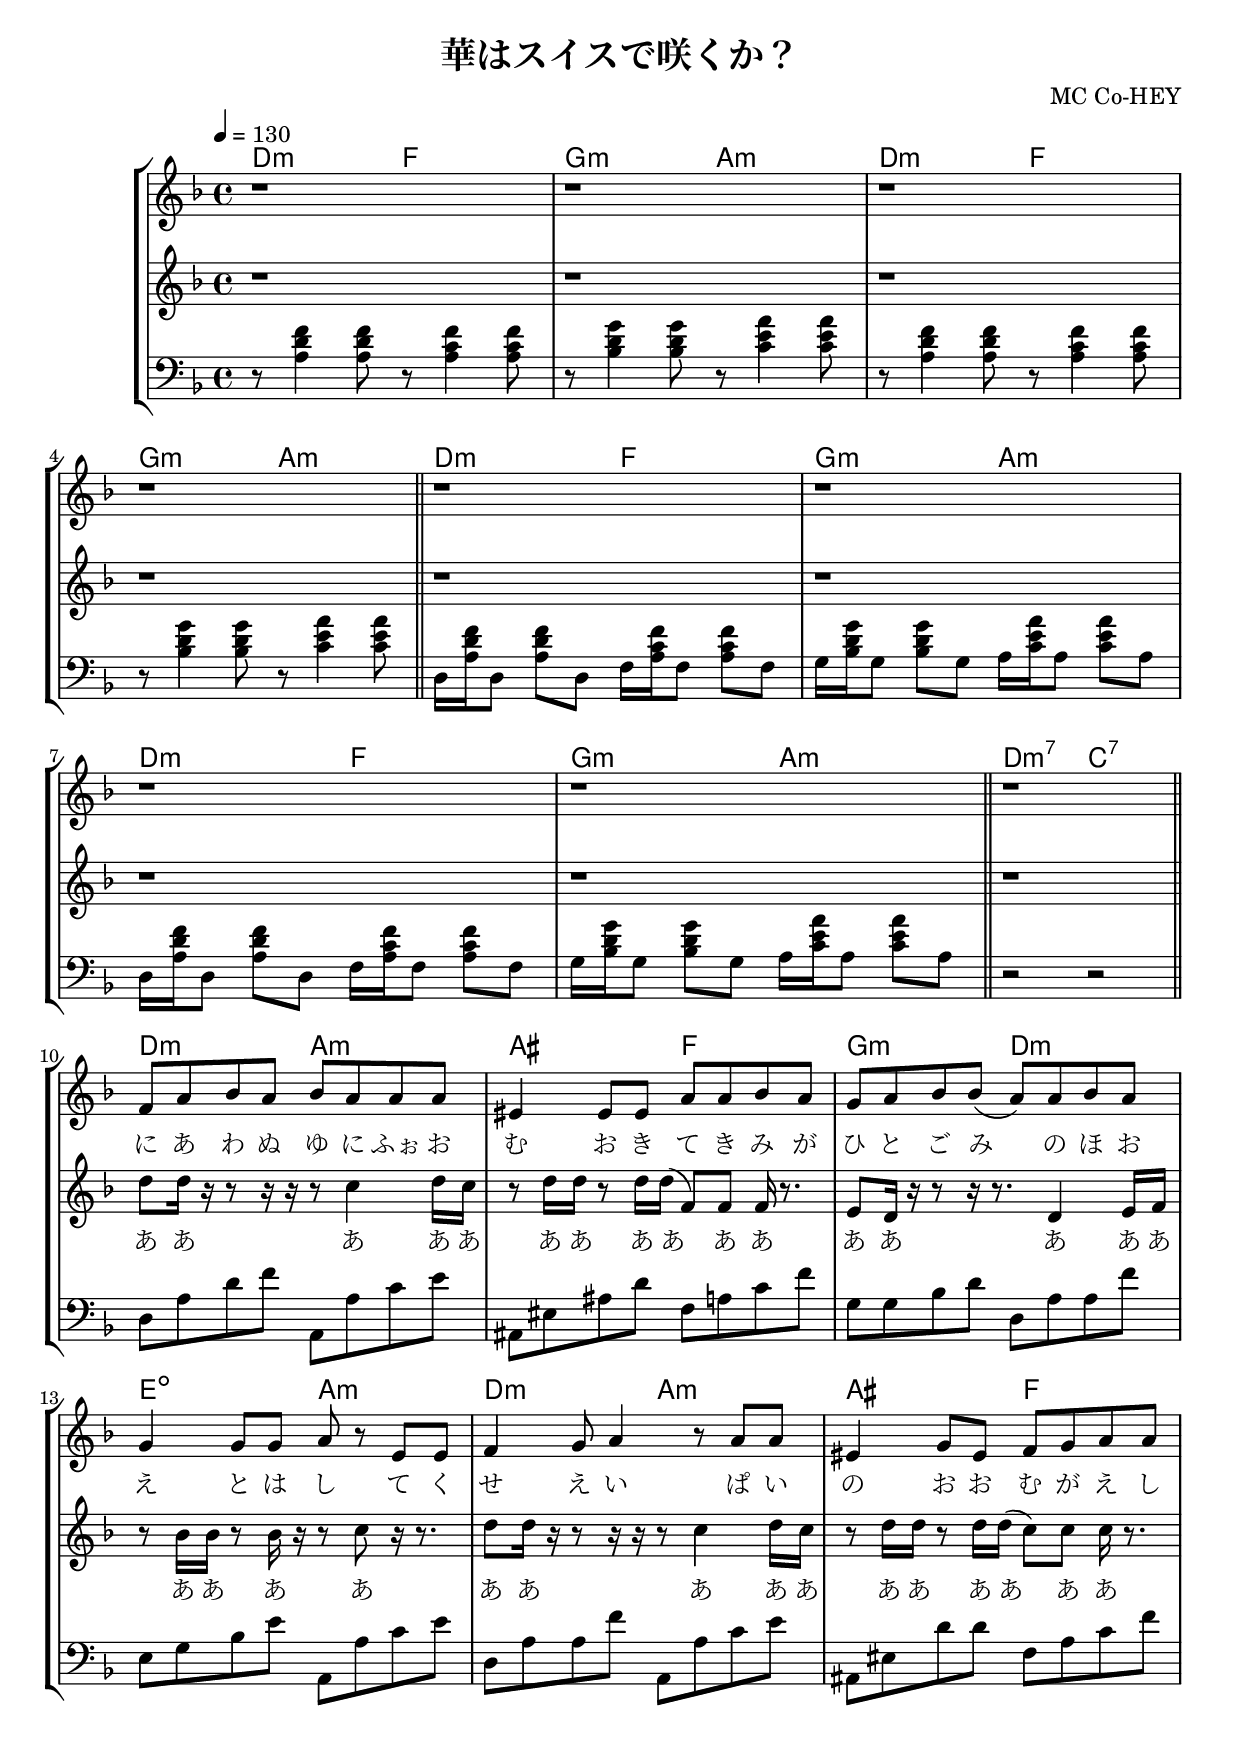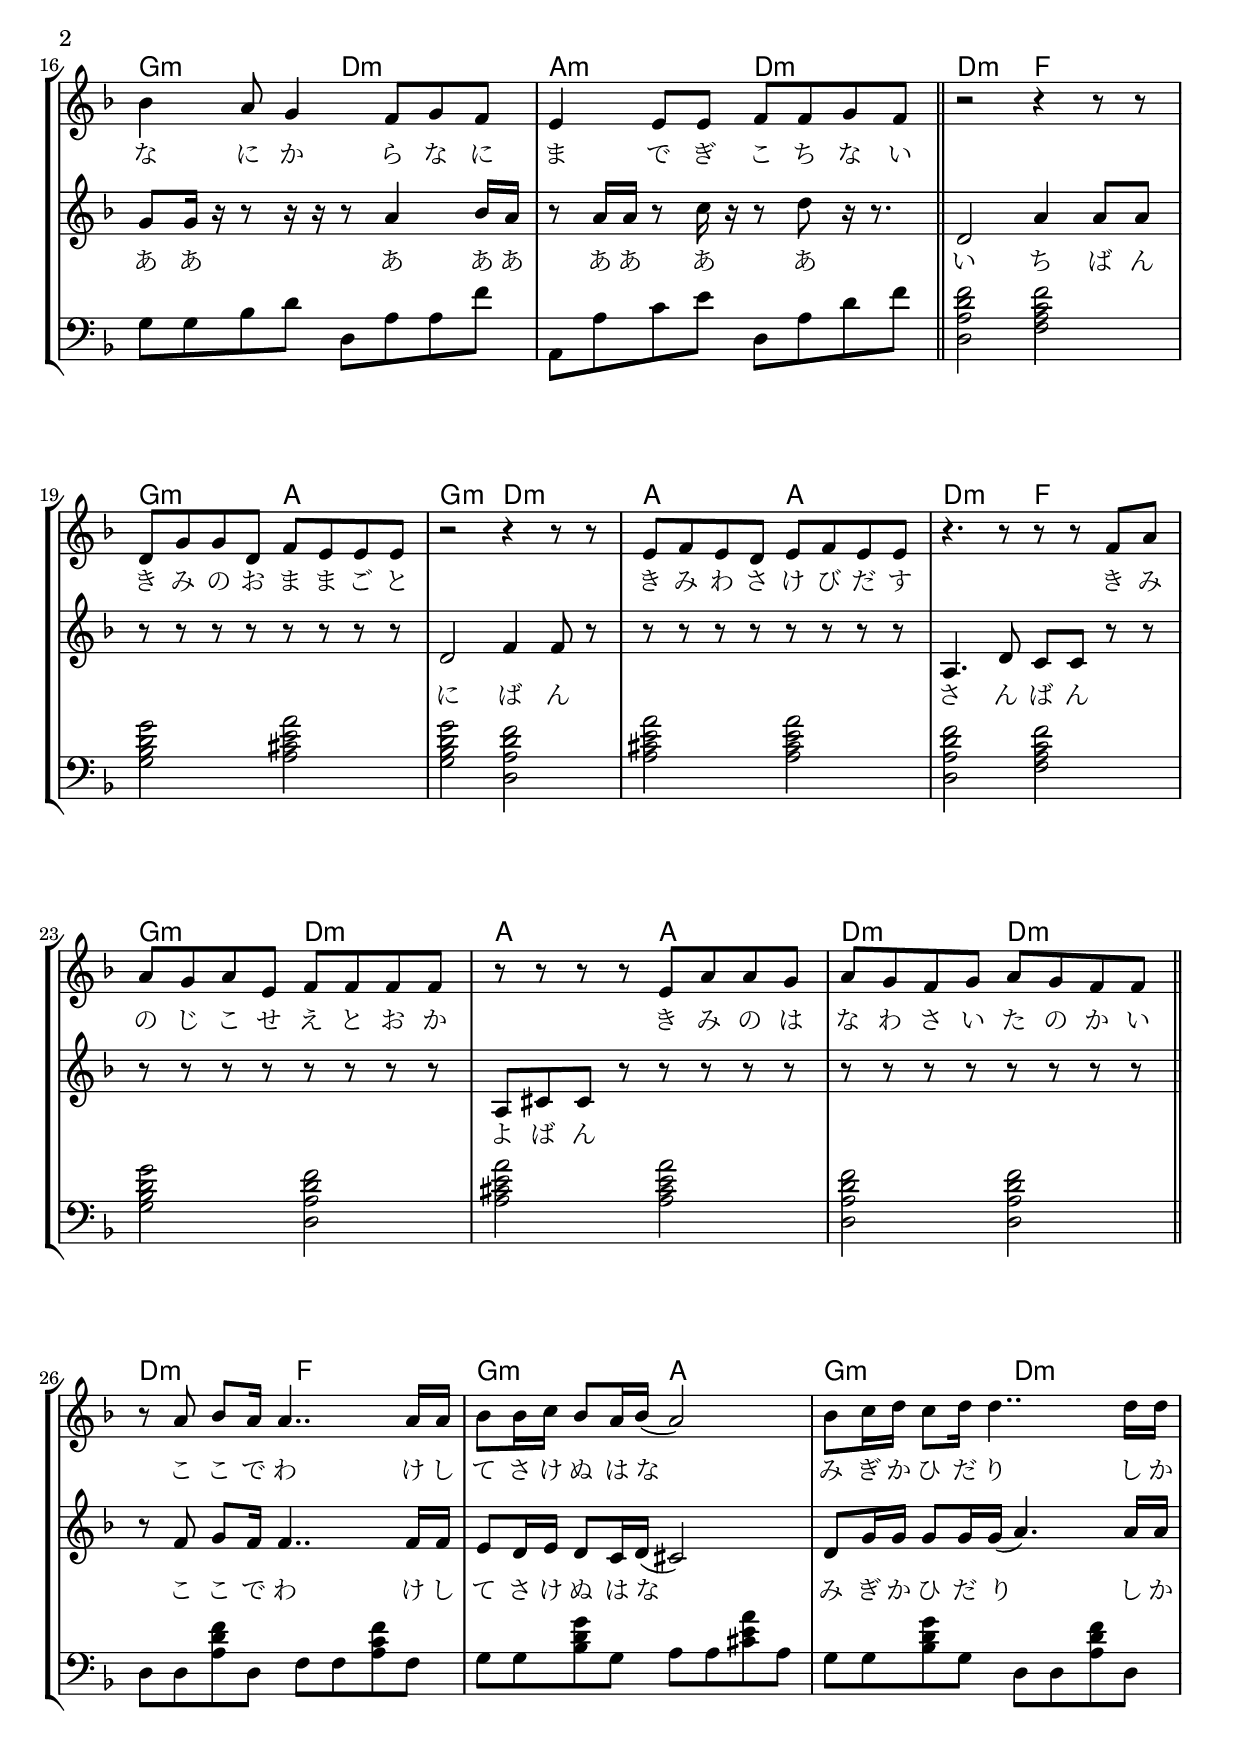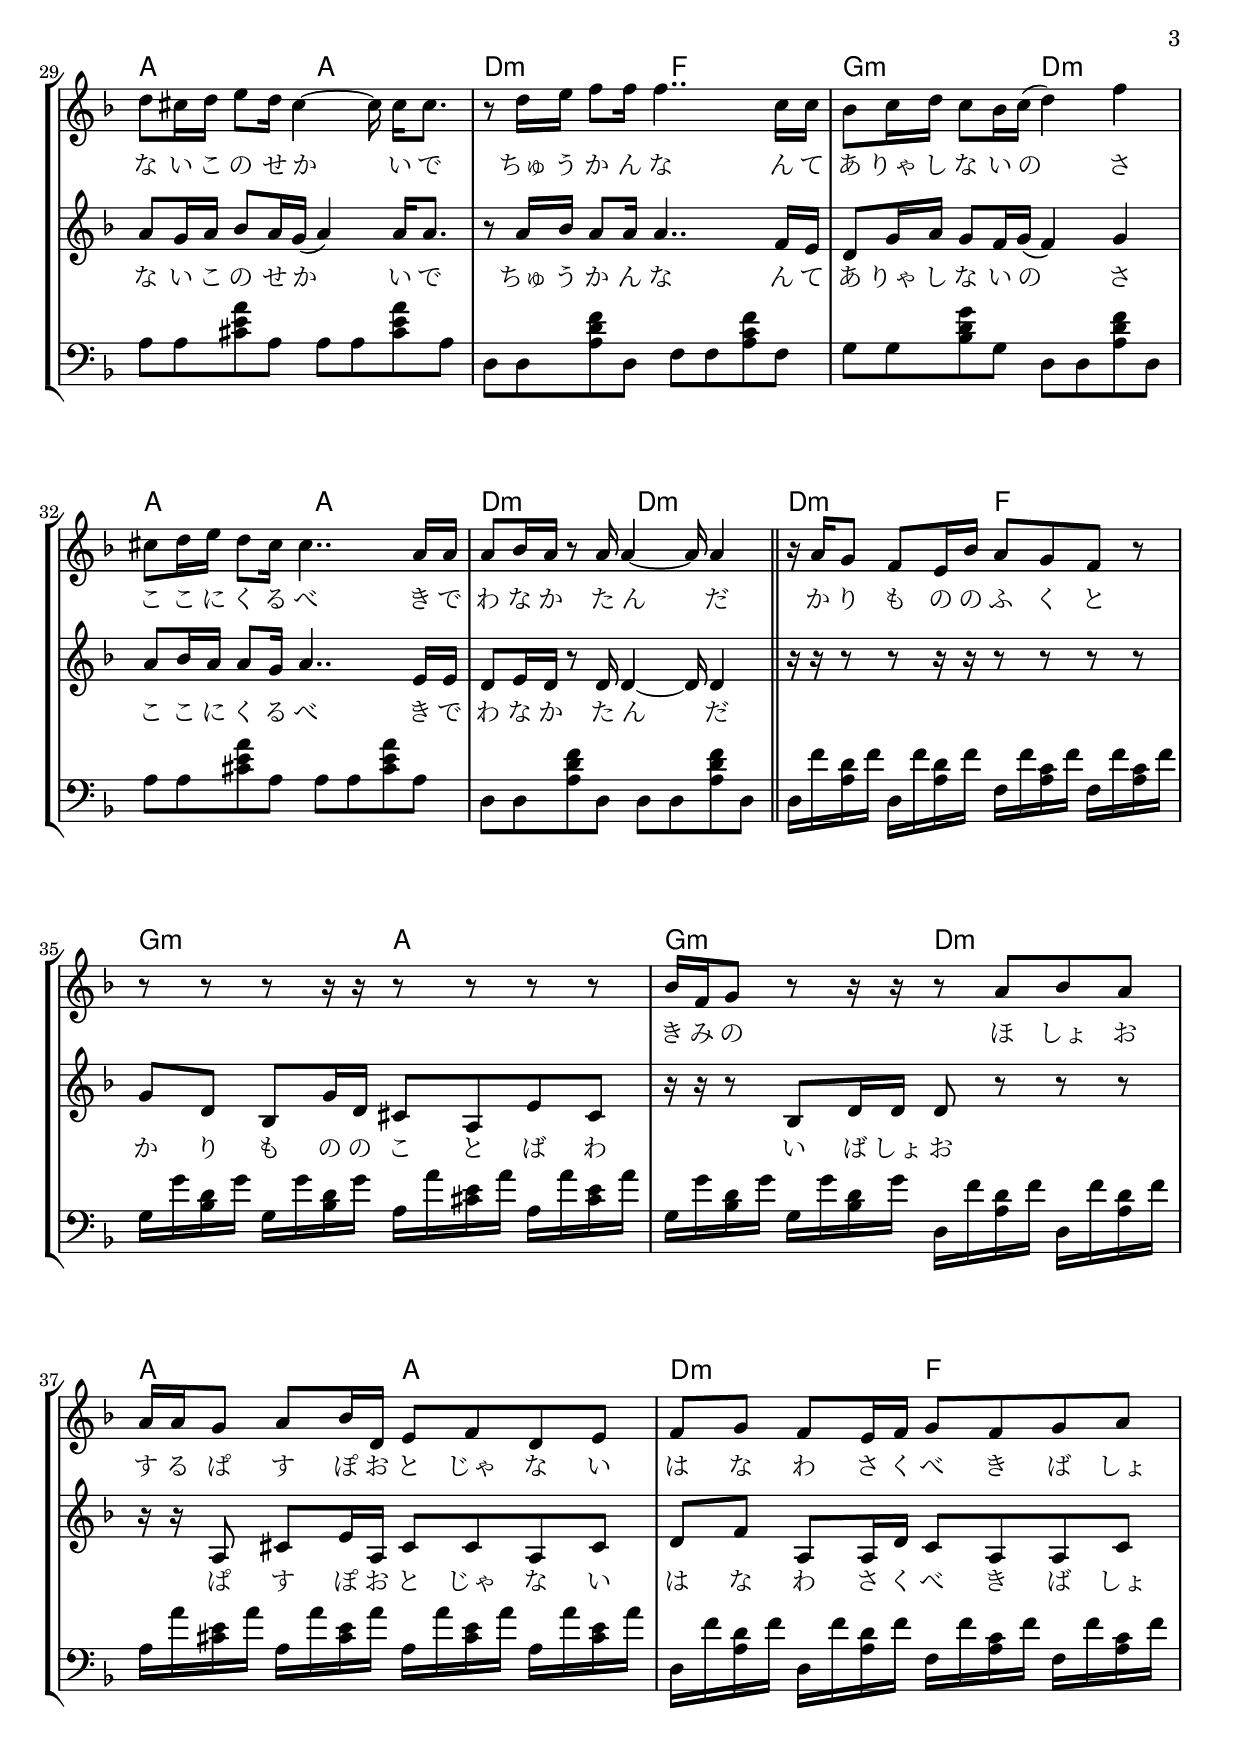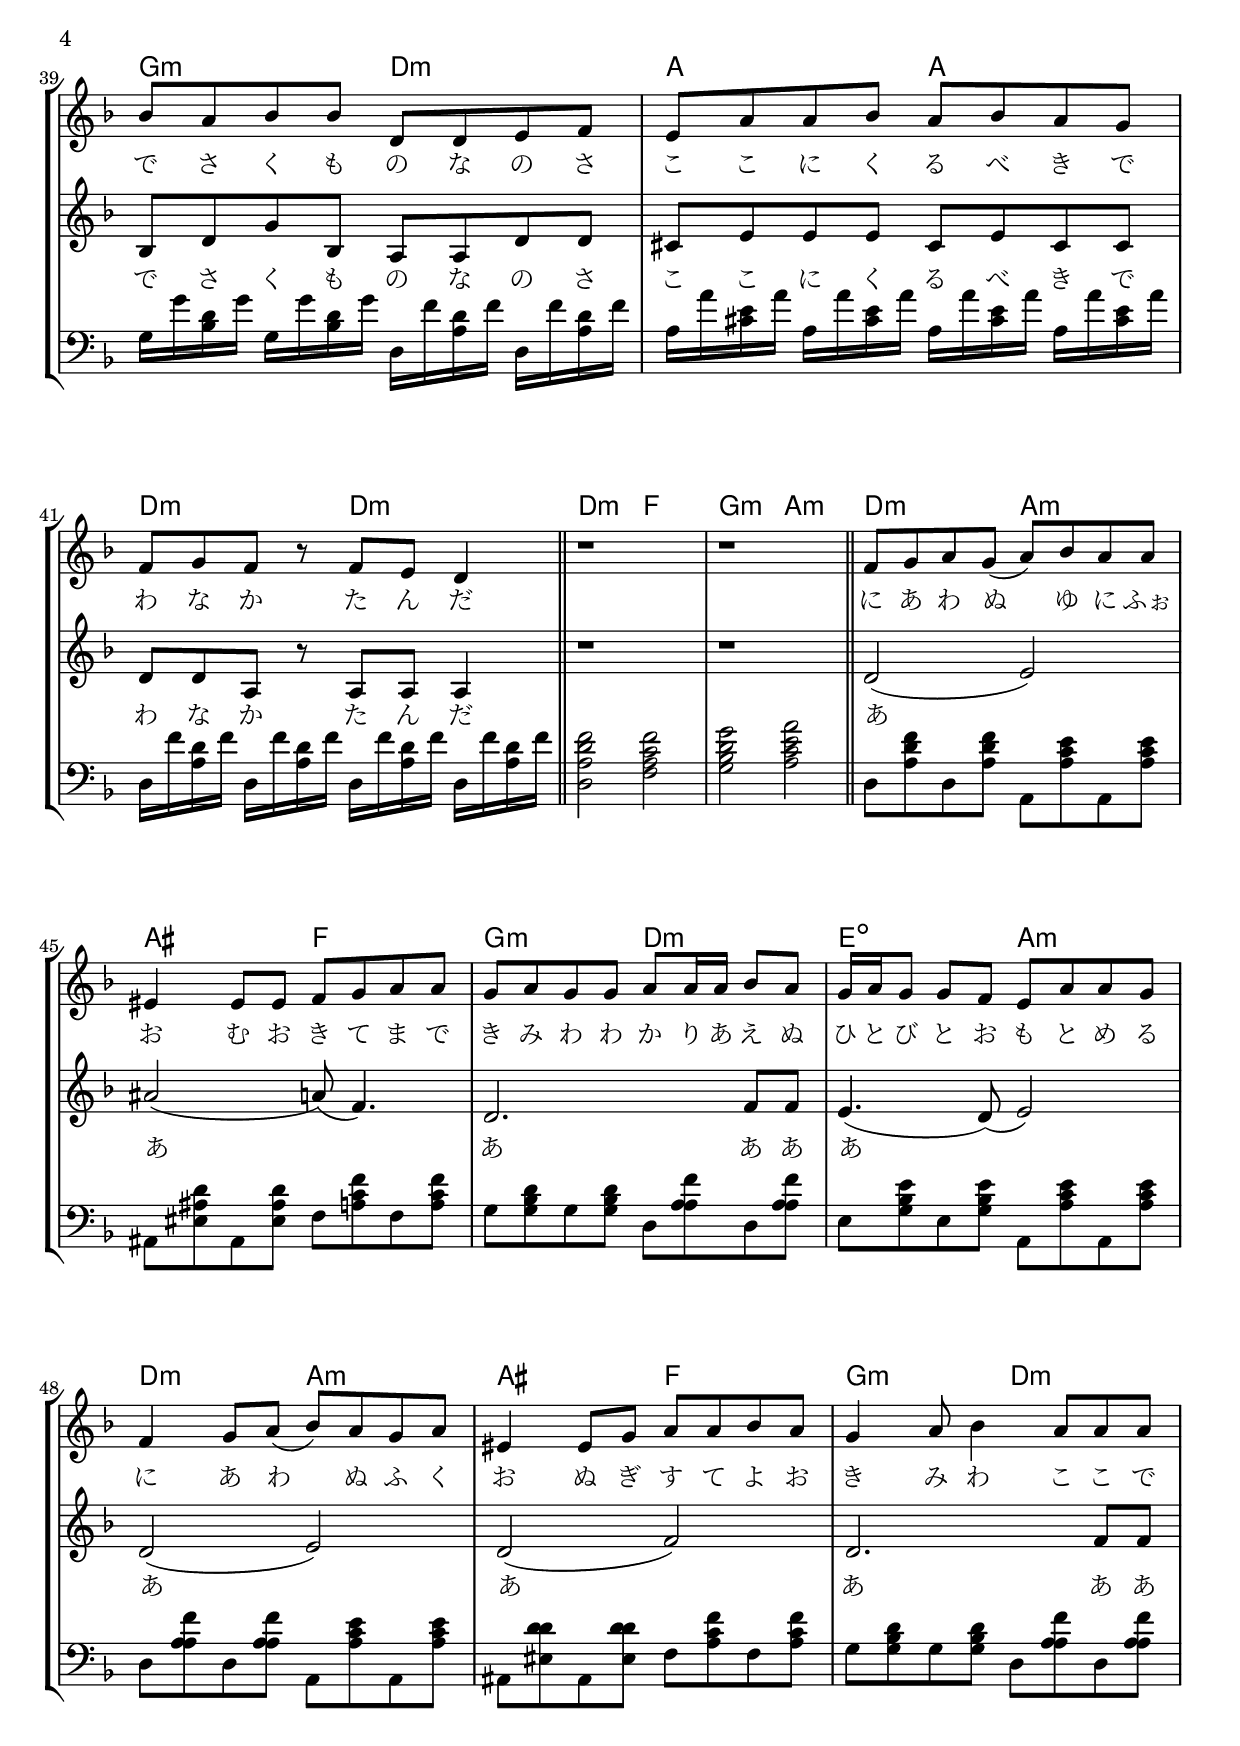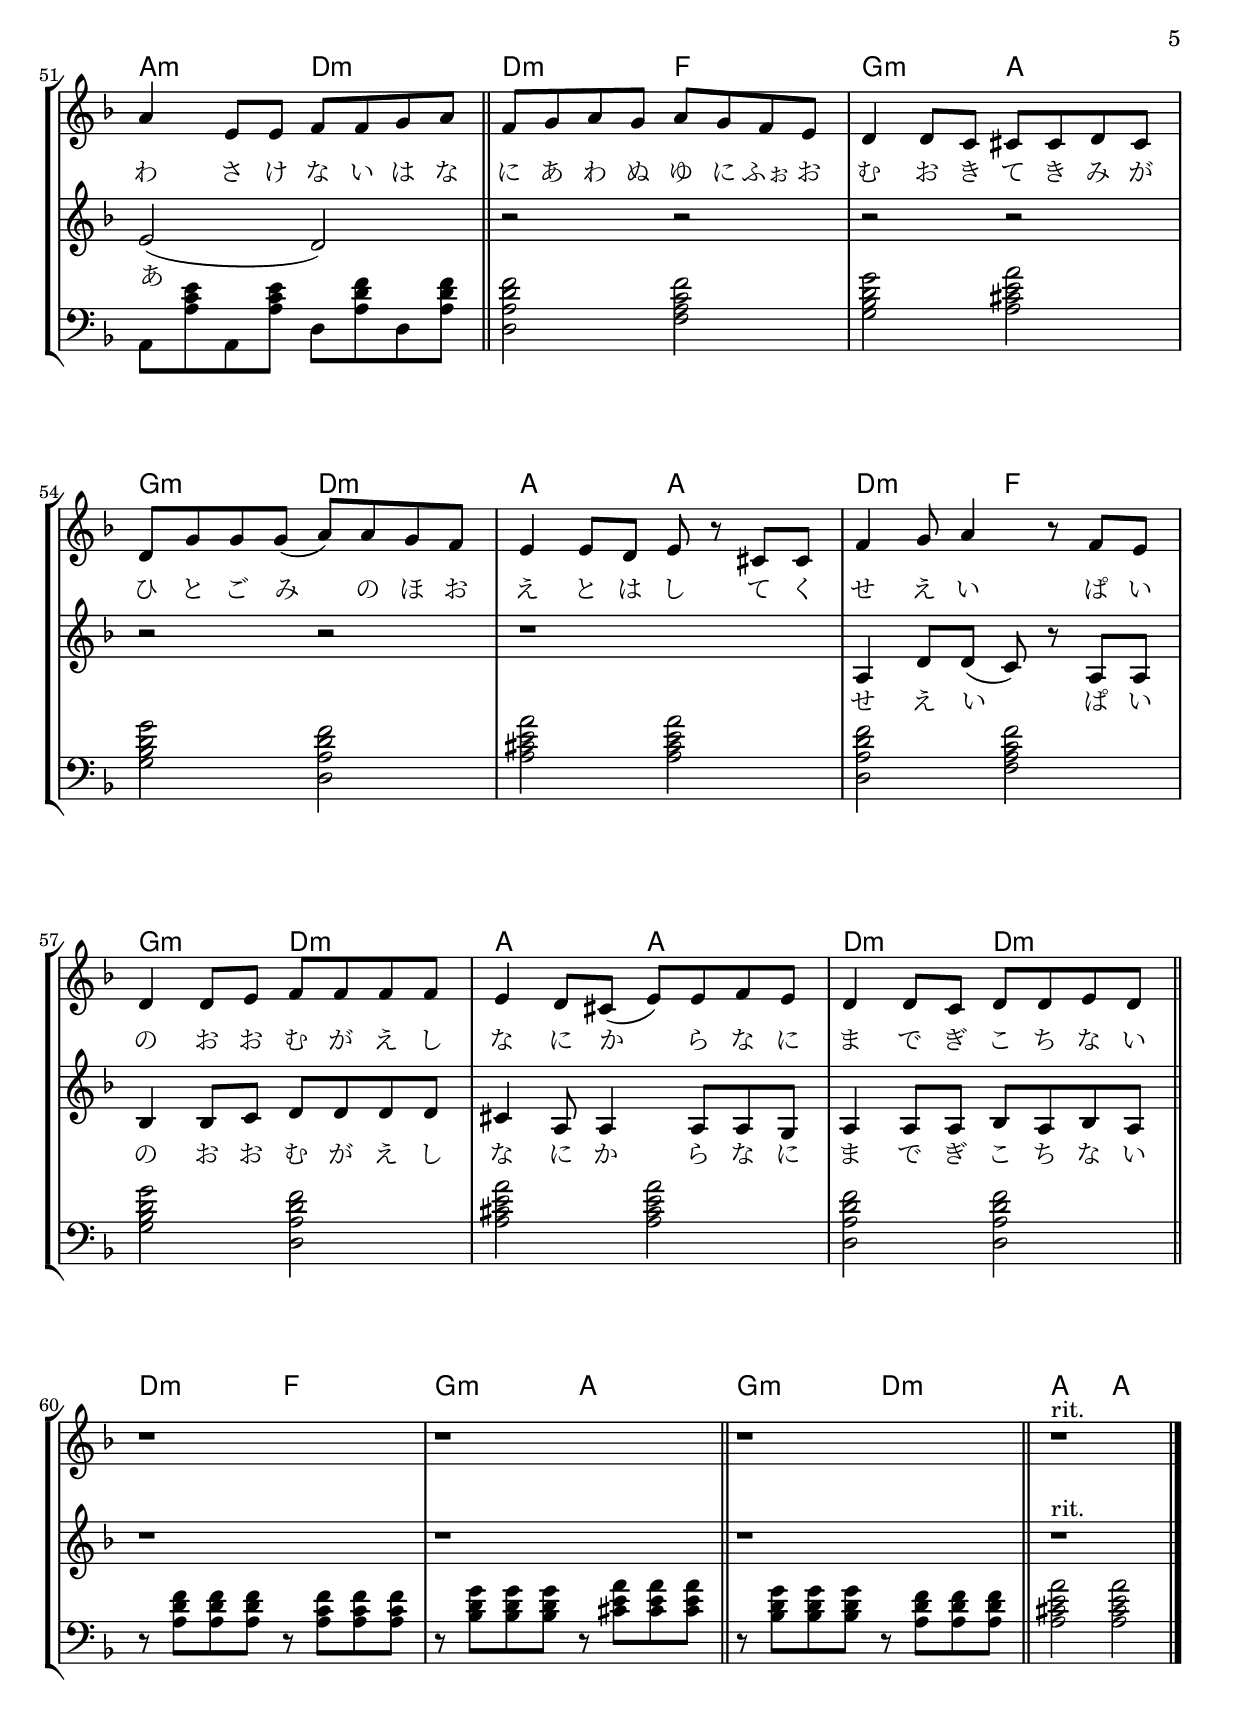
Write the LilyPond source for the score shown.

\version "2.12.1"

\header {
	title = \markup {華はスイスで咲くか？}
	composer = \markup \center-column {"MC Co-HEY"}
}

harmony = \chordmode {
	d2:m f g:m a:m d:m f g:m a:m 

	d:m f g:m a:m d:m f g:m a:m 

	d:min7 c:7 

	d:m a:m ais f g:m d:m e:dim a:m d:m a:m ais f g:m d:m a:m d:m 

	d:m f g:m a g:m d:m a a d:m f g:m d:m a a d:m d:m 

	d:m f g:m a g:m d:m a a d:m f g:m d:m a a d:m d:m 

	d:m f g:m a g:m d:m a a d:m f g:m d:m a a d:m d:m 

	d:m f g:m a:m 

	d:m a:m ais f g:m d:m e:dim a:m d:m a:m ais f g:m d:m a:m d:m 

	d:m f g:m a g:m d:m a a d:m f g:m d:m a a d:m d:m 

	d:m f g:m a 

	g:m d:m 

	a a 
}

melody = {
	\key f \major
	\tempo 4 = 130
	r1 | r1 | r1 | r1   
	r1 | r1 | r1 | r1   
	r1   
	\set Staff.midiInstrument = #"mmi0.42"
	f'8  a'8  bes'8  a'8  bes'8  a'8  a'8  a'8 
	eis'4  eis'8  eis'8  a'8  a'8  bes'8  a'8 
	g'8  a'8  bes'8  bes'8  (a'8)  a'8  bes'8  a'8 
	g'4  g'8  g'8  a'8  r8  e'8  e'8 
	f'4  g'8  a'4  r8  a'8  a'8 
	eis'4  g'8  eis'8  f'8  g'8  a'8  a'8 
	bes'4  a'8  g'4  f'8  g'8  f'8 
	e'4  e'8  e'8  f'8  f'8  g'8  f'8
	\set Staff.midiInstrument = #"mmi0.42"
	r2  r4  r8  r8 
	d'8  g'8  g'8  d'8  f'8  e'8  e'8  e'8 
	r2  r4  r8  r8 
	e'8  f'8  e'8  d'8  e'8  f'8  e'8  e'8 
	r4.  r8  r8  r8  f'8  a'8 
	a'8  g'8  a'8  e'8  f'8  f'8  f'8  f'8 
	r8  r8  r8  r8  e'8  a'8  a'8  g'8 
	a'8  g'8  f'8  g'8  a'8  g'8  f'8  f'8
	\set Staff.midiInstrument = #"mmi0.42"
	r8  a'8  bes'8  a'16  a'4..  a'16  a'16 
	bes'8  bes'16  c''16  bes'8  a'16  bes'16  (a'2) 
	bes'8  c''16  d''16  c''8  d''16  d''4..  d''16  d''16 
	d''8  cis''16  d''16  e''8  d''16  cis''4~cis''16  cis''16  cis''8. 
	r8  d''16  e''16  f''8  f''16  f''4..  c''16  c''16 
	bes'8  c''16  d''16  c''8  bes'16  c''16  (d''4)  f''4 
	cis''8  d''16  e''16  d''8  cis''16  cis''4..  a'16  a'16 
	a'8  bes'16  a'16  r8  a'16  a'4~a'16  a'4
	\set Staff.midiInstrument = #"mmi0.42"
	r16  a'16  g'8  f'8  e'16  bes'16  a'8  g'8  f'8  r8 
	r8  r8  r8  r16  r16  r8  r8  r8  r8 
	bes'16  f'16  g'8  r8  r16  r16  r8  a'8  bes'8  a'8 
	a'16  a'16  g'8  a'8  bes'16  d'16  e'8  f'8  d'8  e'8 
	f'8  g'8  f'8  e'16  f'16  g'8  f'8  g'8  a'8 
	bes'8  a'8  bes'8  bes'8  d'8  d'8  e'8  f'8 
	e'8  a'8  a'8  bes'8  a'8  bes'8  a'8  g'8 
	f'8  g'8  f'8  r8  f'8  e'8  d'4
	r1 | r1   
	\set Staff.midiInstrument = #"mmi0.42"
	f'8  g'8  a'8  g'8  (a'8)  bes'8  a'8  a'8 
	eis'4  eis'8  eis'8  f'8  g'8  a'8  a'8 
	g'8  a'8  g'8  g'8  a'8  a'16  a'16  bes'8  a'8 
	g'16  a'16  g'8  g'8  f'8  e'8  a'8  a'8  g'8 
	f'4  g'8  a'8  (bes'8)  a'8  g'8  a'8 
	eis'4  eis'8  g'8  a'8  a'8  bes'8  a'8 
	g'4  a'8  bes'4  a'8  a'8  a'8 
	a'4  e'8  e'8  f'8  f'8  g'8  a'8
	\set Staff.midiInstrument = #"Trumpet"
	f'8  g'8  a'8  g'8  a'8  g'8  f'8  e'8 
	d'4  d'8  c'8  cis'8  cis'8  d'8  cis'8 
	d'8  g'8  g'8  g'8  (a'8)  a'8  g'8  f'8 
	e'4  e'8  d'8  e'8  r8  cis'8  cis'8 
	f'4  g'8  a'4  r8  f'8  e'8 
	d'4  d'8  e'8  f'8  f'8  f'8  f'8 
	e'4  d'8  cis'8  (e'8)  e'8  f'8  e'8 
	d'4  d'8  c'8  d'8  d'8  e'8  d'8
	r1 | r1   
	r1   
	r1^"rit." \bar "|."
}

words = \lyricmode {
	
	
	
	に  あ  わ  ぬ  ゆ  に  ふぉ  お  む  お  き  て  き  み  が  ひ  と  ご  み  の  ほ  お  え  と  は  し  て  く  せ  え  い  ぱ  い  の  お  お  む  が  え  し  な  に  か  ら  な  に  ま  で  ぎ  こ  ち  な  い  
	き  み  の  お  ま  ま  ご  と  き  み  わ  さ  け  び  だ  す  き  み  の  じ  こ  せ  え  と  お  か  き  み  の  は  な  わ  さ  い  た  の  か  い  
	こ  こ  で  わ  け  し  て  さ  け  ぬ  は  な  み  ぎ  か  ひ  だ  り  し  か  な  い  こ  の  せ  か  い  で  ちゅ  う  か  ん  な  ん  て  あ  りゃ  し  な  い  の  さ  こ  こ  に  く  る  べ  き  で  わ  な  か  た  ん  だ  
	か  り  も  の  の  ふ  く  と  き  み  の  ほ  しょ  お  す  る  ぱ  す  ぽ  お  と  じゃ  な  い  は  な  わ  さ  く  べ  き  ば  しょ  で  さ  く  も  の  な  の  さ  こ  こ  に  く  る  べ  き  で  わ  な  か  た  ん  だ  
	
	に  あ  わ  ぬ  ゆ  に  ふぉ  お  む  お  き  て  ま  で  き  み  わ  わ  か  り  あ  え  ぬ  ひ  と  び  と  お  も  と  め  る  に  あ  わ  ぬ  ふ  く  お  ぬ  ぎ  す  て  よ  お  き  み  わ  こ  こ  で  わ  さ  け  な  い  は  な  
	に  あ  わ  ぬ  ゆ  に  ふぉ  お  む  お  き  て  き  み  が  ひ  と  ご  み  の  ほ  お  え  と  は  し  て  く  せ  え  い  ぱ  い  の  お  お  む  が  え  し  な  に  か  ら  な  に  ま  で  ぎ  こ  ち  な  い  
	
	
	
}

secondmelody = {
	\key f \major
	\tempo 4 = 130
	r1 | r1 | r1 | r1   
	r1 | r1 | r1 | r1   
	r1   
	\set Staff.midiInstrument = #"Trumpet"
	d''8  d''16  r16  r8  r16  r16  r8  c''4  d''16  c''16 
	r8  d''16  d''16  r8  d''16  d''16  (f'8)  f'8  f'16  r8. 
	e'8  d'16  r16  r8  r16  r8.  d'4  e'16  f'16 
	r8  bes'16  bes'16  r8  bes'16  r16  r8  c''8  r16  r8. 
	d''8  d''16  r16  r8  r16  r16  r8  c''4  d''16  c''16 
	r8  d''16  d''16  r8  d''16  d''16  (c''8)  c''8  c''16  r8. 
	g'8  g'16  r16  r8  r16  r16  r8  a'4  bes'16  a'16 
	r8  a'16  a'16  r8  c''16  r16  r8  d''8  r16  r8.
	\set Staff.midiInstrument = #"fss0.32"
	d'2  a'4  a'8  a'8 
	r8  r8  r8  r8  r8  r8  r8  r8 
	d'2  f'4  f'8  r8 
	r8  r8  r8  r8  r8  r8  r8  r8 
	a4.  d'8  c'8  c'8  r8  r8 
	r8  r8  r8  r8  r8  r8  r8  r8 
	a8  cis'8  cis'8  r8  r8  r8  r8  r8 
	r8  r8  r8  r8  r8  r8  r8  r8
	\set Staff.midiInstrument = #"mmi0.38"
	r8  f'8  g'8  f'16  f'4..  f'16  f'16 
	e'8  d'16  e'16  d'8  c'16  d'16  (cis'2) 
	d'8  g'16  g'16  g'8  g'16  g'16  (a'4.)  a'16  a'16 
	a'8  g'16  a'16  bes'8  a'16  g'16  (a'4)  a'16  a'8. 
	r8  a'16  bes'16  a'8  a'16  a'4..  f'16  e'16 
	d'8  g'16  a'16  g'8  f'16  g'16  (f'4)  g'4 
	a'8  bes'16  a'16  a'8  g'16  a'4..  e'16  e'16 
	d'8  e'16  d'16  r8  d'16  d'4~d'16  d'4
	\set Staff.midiInstrument = #"mmi0.38"
	r16  r16  r8  r8  r16  r16  r8  r8  r8  r8 
	g'8  d'8  bes8  g'16  d'16  cis'8  a8  e'8  cis'8 
	r16  r16  r8  bes8  d'16  d'16  d'8  r8  r8  r8 
	r16  r16  a8  cis'8  e'16  a16  cis'8  cis'8  a8  cis'8 
	d'8  f'8  a8  a16  d'16  c'8  a8  a8  c'8 
	bes8  d'8  g'8  bes8  a8  a8  d'8  d'8 
	cis'8  e'8  e'8  e'8  cis'8  e'8  cis'8  cis'8 
	d'8  d'8  a8  r8  a8  a8  a4
	r1 | r1   
	\set Staff.midiInstrument = #"String Ensemble 1"
	d'2  (e'2) 
	ais'2  (a'8)  (f'4.) 
	d'2.  f'8  f'8 
	e'4.  (d'8)  (e'2) 
	d'2  (e'2) 
	d'2  (f'2) 
	d'2.  f'8  f'8 
	e'2  (d'2)
	\set Staff.midiInstrument = #"Trumpet"
	r2  r2 
	r2  r2 
	r2  r2 
	r1 
	a4  d'8  d'8  (c'8)  r8  a8  a8 
	bes4  bes8  c'8  d'8  d'8  d'8  d'8 
	cis'4  a8  a4  a8  a8  g8 
	a4  a8  a8  bes8  a8  bes8  a8
	r1 | r1   
	r1   
	r1^"rit." \bar "|."
}

secondwords = \lyricmode {
	
	
	
	あ  あ  あ  あ  あ  あ  あ  あ  あ  あ  あ  あ  あ  あ  あ  あ  あ  あ  あ  あ  あ  あ  あ  あ  あ  あ  あ  あ  あ  あ  あ  あ  あ  あ  あ  あ  あ  あ  あ  あ  
	い  ち  ば  ん  に  ば  ん  さ  ん  ば  ん  よ  ば  ん  
	こ  こ  で  わ  け  し  て  さ  け  ぬ  は  な  み  ぎ  か  ひ  だ  り  し  か  な  い  こ  の  せ  か  い  で  ちゅ  う  か  ん  な  ん  て  あ  りゃ  し  な  い  の  さ  こ  こ  に  く  る  べ  き  で  わ  な  か  た  ん  だ  
	か  り  も  の  の  こ  と  ば  わ  い  ば  しょ  お  ぱ  す  ぽ  お  と  じゃ  な  い  は  な  わ  さ  く  べ  き  ば  しょ  で  さ  く  も  の  な  の  さ  こ  こ  に  く  る  べ  き  で  わ  な  か  た  ん  だ  
	
	あ  あ  あ  あ  あ  あ  あ  あ  あ  あ  あ  あ  
	せ  え  い  ぱ  い  の  お  お  む  が  え  し  な  に  か  ら  な  に  ま  で  ぎ  こ  ち  な  い  
	
	
	
}

tempochange = {
	\tempo 4 = 130
	r1 | r1 | r1 | r1 \bar "||"
	\tempo 4 = 130
	r1 | r1 | r1 | r1 \bar "||"
	\tempo 4 = 130
	r1 \bar "||"
	\tempo 4 = 130
	r1 | r1 | r1 | r1 | r1 | r1 | r1 | r1 \bar "||"
	\tempo 4 = 130
	r1 | r1 | r1 | r1 | r1 | r1 | r1 | r1 \bar "||"
	\tempo 4 = 130
	r1 | r1 | r1 | r1 | r1 | r1 | r1 | r1 \bar "||"
	\tempo 4 = 130
	r1 | r1 | r1 | r1 | r1 | r1 | r1 | r1 \bar "||"
	\tempo 4 = 130
	r1 | r1 \bar "||"
	\tempo 4 = 130
	r1 | r1 | r1 | r1 | r1 | r1 | r1 | r1 \bar "||"
	\tempo 4 = 130
	r1 | r1 | r1 | r1 | r1 | r1 | r1 | r1 \bar "||"
	\tempo 4 = 130
	r1 | r1 \bar "||"
	\tempo 4 = 130
	r1 \bar "||"
	\tempo 4 = 130
	\tempo 4 = 97 r2 \tempo 4 = 86 r2 \bar "|."
}

mainacc = {
	\clef bass
	\set Staff.midiInstrument = #"Vibraphone"
	\key f \major
	\tempo 4 = 130
	r8 <a d' f'>4 <a d' f'>8
	r8 <a c' f'>4 <a c' f'>8
	r8 <bes d' g'>4 <bes d' g'>8
	r8 <c' e' a'>4 <c' e' a'>8
	r8 <a d' f'>4 <a d' f'>8
	r8 <a c' f'>4 <a c' f'>8
	r8 <bes d' g'>4 <bes d' g'>8
	r8 <c' e' a'>4 <c' e' a'>8
	\bar "||"

	\set Staff.midiInstrument = #"Vibraphone"
	d16 <a d' f'>16 d8 <a d' f'>8 d8
	f16 <a c' f'>16 f8 <a c' f'>8 f8
	g16 <bes d' g'>16 g8 <bes d' g'>8 g8
	a16 <c' e' a'>16 a8 <c' e' a'>8 a8
	d16 <a d' f'>16 d8 <a d' f'>8 d8
	f16 <a c' f'>16 f8 <a c' f'>8 f8
	g16 <bes d' g'>16 g8 <bes d' g'>8 g8
	a16 <c' e' a'>16 a8 <c' e' a'>8 a8
	\bar "||"

	\set Staff.midiInstrument = #"Acoustic grand"
	r2
	r2
	\bar "||"

	\set Staff.midiInstrument = #"Woodblock"
	d8 a8 d'8 f'8
	a,8 a8 c'8 e'8
	ais,8 eis8 ais8 d'8
	f8 a8 c'8 f'8
	g8 g8 bes8 d'8
	d8 a8 a8 f'8
	e8 g8 bes8 e'8
	a,8 a8 c'8 e'8
	d8 a8 a8 f'8
	a,8 a8 c'8 e'8
	ais,8 eis8 d'8 d'8
	f8 a8 c'8 f'8
	g8 g8 bes8 d'8
	d8 a8 a8 f'8
	a,8 a8 c'8 e'8
	d8 a8 d'8 f'8
	\bar "||"

	\set Staff.midiInstrument = #"Blown Bottle"
	<d a d' f'>2
	<f a c' f'>2
	<g bes d' g'>2
	<a cis' e' a'>2
	<g bes d' g'>2
	<d a d' f'>2
	<a cis' e' a'>2
	<a cis' e' a'>2
	<d a d' f'>2
	<f a c' f'>2
	<g bes d' g'>2
	<d a d' f'>2
	<a cis' e' a'>2
	<a cis' e' a'>2
	<d a d' f'>2
	<d a d' f'>2
	\bar "||"

	\set Staff.midiInstrument = #"Harpsichord"
	d8 d8 <a d' f'>8 d8
	f8 f8 <a c' f'>8 f8
	g8 g8 <bes d' g'>8 g8
	a8 a8 <cis' e' a'>8 a8
	g8 g8 <bes d' g'>8 g8
	d8 d8 <a d' f'>8 d8
	a8 a8 <cis' e' a'>8 a8
	a8 a8 <cis' e' a'>8 a8
	d8 d8 <a d' f'>8 d8
	f8 f8 <a c' f'>8 f8
	g8 g8 <bes d' g'>8 g8
	d8 d8 <a d' f'>8 d8
	a8 a8 <cis' e' a'>8 a8
	a8 a8 <cis' e' a'>8 a8
	d8 d8 <a d' f'>8 d8
	d8 d8 <a d' f'>8 d8
	\bar "||"

	\set Staff.midiInstrument = #"Celesta"
	d16 f' <a d'> f' d f' <a d'> f'
	f16 f' <a c'> f' f f' <a c'> f'
	g16 g' <bes d'> g' g g' <bes d'> g'
	a16 a' <cis' e'> a' a a' <cis' e'> a'
	g16 g' <bes d'> g' g g' <bes d'> g'
	d16 f' <a d'> f' d f' <a d'> f'
	a16 a' <cis' e'> a' a a' <cis' e'> a'
	a16 a' <cis' e'> a' a a' <cis' e'> a'
	d16 f' <a d'> f' d f' <a d'> f'
	f16 f' <a c'> f' f f' <a c'> f'
	g16 g' <bes d'> g' g g' <bes d'> g'
	d16 f' <a d'> f' d f' <a d'> f'
	a16 a' <cis' e'> a' a a' <cis' e'> a'
	a16 a' <cis' e'> a' a a' <cis' e'> a'
	d16 f' <a d'> f' d f' <a d'> f'
	d16 f' <a d'> f' d f' <a d'> f'
	\bar "||"

	\set Staff.midiInstrument = #"Pad 4 (choir)"
	<d a d' f'>2
	<f a c' f'>2
	<g bes d' g'>2
	<a c' e' a'>2
	\bar "||"

	\set Staff.midiInstrument = #"Bright Acoustic"
	d8 <a d' f'> d <a d' f'>
	a,8 <a c' e'> a, <a c' e'>
	ais,8 <eis ais d'> ais, <eis ais d'>
	f8 <a c' f'> f <a c' f'>
	g8 <g bes d'> g <g bes d'>
	d8 <a a f'> d <a a f'>
	e8 <g bes e'> e <g bes e'>
	a,8 <a c' e'> a, <a c' e'>
	d8 <a a f'> d <a a f'>
	a,8 <a c' e'> a, <a c' e'>
	ais,8 <eis d' d'> ais, <eis d' d'>
	f8 <a c' f'> f <a c' f'>
	g8 <g bes d'> g <g bes d'>
	d8 <a a f'> d <a a f'>
	a,8 <a c' e'> a, <a c' e'>
	d8 <a d' f'> d <a d' f'>
	\bar "||"

	\set Staff.midiInstrument = #"Bright Acoustic"
	<d a d' f'>2
	<f a c' f'>2
	<g bes d' g'>2
	<a cis' e' a'>2
	<g bes d' g'>2
	<d a d' f'>2
	<a cis' e' a'>2
	<a cis' e' a'>2
	<d a d' f'>2
	<f a c' f'>2
	<g bes d' g'>2
	<d a d' f'>2
	<a cis' e' a'>2
	<a cis' e' a'>2
	<d a d' f'>2
	<d a d' f'>2
	\bar "||"

	\set Staff.midiInstrument = #"Acoustic grand"
	r8 <a d' f'>8 <a d' f'>8 <a d' f'>8
	r8 <a c' f'>8 <a c' f'>8 <a c' f'>8
	r8 <bes d' g'>8 <bes d' g'>8 <bes d' g'>8
	r8 <cis' e' a'>8 <cis' e' a'>8 <cis' e' a'>8
	\bar "||"

	\set Staff.midiInstrument = #"Acoustic grand"
	r8 <bes d' g'>8 <bes d' g'>8 <bes d' g'>8
	r8 <a d' f'>8 <a d' f'>8 <a d' f'>8
	\bar "||"

	\set Staff.midiInstrument = #"Acoustic grand"
	<a cis' e' a'>2
	<a cis' e' a'>2
	\bar "|."
}

subacc = {
	\clef bass
	\set Staff.midiInstrument = #"Pad 4 (choir)"
	\key f \major
	\tempo 4 = 130
	<d a d' f'>2
	<f a c' f'>2
	<g bes d' g'>2
	<a c' e' a'>2
	<d a d' f'>2
	<f a c' f'>2
	<g bes d' g'>2
	<a c' e' a'>2
	\bar "||"

	\set Staff.midiInstrument = #"Pad 4 (choir)"
	<d a d' f'>2
	<f a c' f'>2
	<g bes d' g'>2
	<a c' e' a'>2
	<d a d' f'>2
	<f a c' f'>2
	<g bes d' g'>2
	<a c' e' a'>2
	\bar "||"

	\set Staff.midiInstrument = #"Acoustic grand"
	r2
	r2
	\bar "||"

	\set Staff.midiInstrument = #"Pad 4 (choir)"
	<d a d' f'>2
	<a, a c' e'>2
	<ais, eis ais d'>2
	<f a c' f'>2
	<g g bes d'>2
	<d a a f'>2
	<e g bes e'>2
	<a, a c' e'>2
	<d a a f'>2
	<a, a c' e'>2
	<ais, eis d' d'>2
	<f a c' f'>2
	<g g bes d'>2
	<d a a f'>2
	<a, a c' e'>2
	<d a d' f'>2
	\bar "||"

	\set Staff.midiInstrument = #"Bright Acoustic"
	d8 <a d' f'> d <a d' f'>16 <a d' f'>
	f8 <a c' f'> f <a c' f'>16 <a c' f'>
	g8 <bes d' g'> g <bes d' g'>16 <bes d' g'>
	a8 <cis' e' a'> a <cis' e' a'>16 <cis' e' a'>
	g8 <bes d' g'> g <bes d' g'>16 <bes d' g'>
	d8 <a d' f'> d <a d' f'>16 <a d' f'>
	a8 <cis' e' a'> a <cis' e' a'>16 <cis' e' a'>
	a8 <cis' e' a'> a <cis' e' a'>16 <cis' e' a'>
	d8 <a d' f'> d <a d' f'>16 <a d' f'>
	f8 <a c' f'> f <a c' f'>16 <a c' f'>
	g8 <bes d' g'> g <bes d' g'>16 <bes d' g'>
	d8 <a d' f'> d <a d' f'>16 <a d' f'>
	a8 <cis' e' a'> a <cis' e' a'>16 <cis' e' a'>
	a8 <cis' e' a'> a <cis' e' a'>16 <cis' e' a'>
	d8 <a d' f'> d <a d' f'>16 <a d' f'>
	d8 <a d' f'> d <a d' f'>16 <a d' f'>
	\bar "||"

	\set Staff.midiInstrument = #"Rock Organ"
	<d a d' f'>4 <d a d' f'>4
	<f a c' f'>4 <f a c' f'>4
	<g bes d' g'>4 <g bes d' g'>4
	<a cis' e' a'>4 <a cis' e' a'>4
	<g bes d' g'>4 <g bes d' g'>4
	<d a d' f'>4 <d a d' f'>4
	<a cis' e' a'>4 <a cis' e' a'>4
	<a cis' e' a'>4 <a cis' e' a'>4
	<d a d' f'>4 <d a d' f'>4
	<f a c' f'>4 <f a c' f'>4
	<g bes d' g'>4 <g bes d' g'>4
	<d a d' f'>4 <d a d' f'>4
	<a cis' e' a'>4 <a cis' e' a'>4
	<a cis' e' a'>4 <a cis' e' a'>4
	<d a d' f'>4 <d a d' f'>4
	<d a d' f'>4 <d a d' f'>4
	\bar "||"

	\set Staff.midiInstrument = #"Percussive Organ"
	d8 a16 f' d' f' a8
	<f a c' f'>2
	g8 bes16 g' d' g' bes8
	<a cis' e' a'>2
	g8 bes16 g' d' g' bes8
	<d a d' f'>2
	a8 cis'16 a' e' a' cis'8
	<a cis' e' a'>2
	d8 a16 f' d' f' a8
	<f a c' f'>2
	g8 bes16 g' d' g' bes8
	<d a d' f'>2
	a8 cis'16 a' e' a' cis'8
	<a cis' e' a'>2
	d8 a16 f' d' f' a8
	<d a d' f'>2
	\bar "||"

	\set Staff.midiInstrument = #"Acoustic grand"
	r2
	r2
	r2
	r2
	\bar "||"

	\set Staff.midiInstrument = #"Violin"
	d8 a8 d'8 f'8
	a,8 a8 c'8 e'8
	ais,8 eis8 ais8 d'8
	f8 a8 c'8 f'8
	g8 g8 bes8 d'8
	d8 a8 a8 f'8
	e8 g8 bes8 e'8
	a,8 a8 c'8 e'8
	d8 a8 a8 f'8
	a,8 a8 c'8 e'8
	ais,8 eis8 d'8 d'8
	f8 a8 c'8 f'8
	g8 g8 bes8 d'8
	d8 a8 a8 f'8
	a,8 a8 c'8 e'8
	d8 a8 d'8 f'8
	\bar "||"

	\set Staff.midiInstrument = #"Violin"
	d8 a8 d'8 f'8
	f8 a8 c'8 f'8
	g8 bes8 d'8 g'8
	a8 cis'8 e'8 a'8
	g8 bes8 d'8 g'8
	d8 a8 d'8 f'8
	a8 cis'8 e'8 a'8
	a8 cis'8 e'8 a'8
	d8 a8 d'8 f'8
	f8 a8 c'8 f'8
	g8 bes8 d'8 g'8
	d8 a8 d'8 f'8
	a8 cis'8 e'8 a'8
	a8 cis'8 e'8 a'8
	d8 a8 d'8 f'8
	d8 a8 d'8 f'8
	\bar "||"

	\set Staff.midiInstrument = #"Acoustic grand"
	r2
	r2
	r2
	r2
	\bar "||"

	\set Staff.midiInstrument = #"Acoustic grand"
	r2
	r2
	\bar "||"

	\set Staff.midiInstrument = #"Acoustic grand"
	r2
	r2
	\bar "|."
}

percA = {
	\drummode {
	r8 cymr16 cymr16 cymr8 cymr16 cymr16 cymr8 cymr16 cymr16 cymr8 cymr8  |cymr8 cymr16 cymr16 cymr8 cymr16 cymr16 cymr8 cymr16 cymr16 cymr8 cymr8  |cymr8 cymr16 cymr16 cymr8 cymr16 cymr16 cymr8 cymr16 cymr16 cymr8 cymr16 cymr16  |cymr8 cymr16 cymr16 cymr8 cymr16 cymr16 cymr8 cymr16 cymr16 cymr8 cymr8  \bar "||"
	r8 cymr16 cymr16 cymr8 cymr16 cymr16 cymr8 cymr16 cymr16 cymr8 cymr8  |cymr8 cymr16 cymr16 cymr8 cymr16 cymr16 cymr8 cymr16 cymr16 cymr8 cymr8  |cymr8 cymr16 cymr16 cymr8 cymr16 cymr16 cymr8 cymr16 cymr16 cymr8 cymr16 cymr16  |cymr8 cymr16 cymr16 cymr8 cymr16 cymr16 cymr8 cymr16 cymr16 cymr8 cymr8  \bar "||"
	r8 hh2. r8  \bar "||"
	hh8 hh8 hh8 hh8 hh8 hh8 hh8 hh8  |hh8 hh8 hh8 hh8 hh4 hh8 hh8  |hh8 hh8 hh8 hh8 hh8 hh8 hh8 hh8  |hh8 hh8 hh8 hh2 r8  |hh8 hh8 hh8 hh8 hh8 hh8 hh8 hh8  |hh8 hh8 hh8 hh8 hh4 hh8 hh8  |hh8 hh8 hh8 hh8 hh8 hh8 hh8 hh8  |r8 hh2. r8  \bar "||"
	cymr4 cymr4 cymr4 cymr4  |cymr4 cymr8 cymr16 cymr16 cymr4 cymr4  |cymr4 cymr4 cymr4 cymr4  |cymr4 cymr2.  |cymr4 cymr4 cymr4 cymr4  |cymr4 cymr8 cymr16 cymr16 cymr4 cymr4  |cymr4 cymr4 cymr4 cymr4  |cymr4 cymr2.  \bar "||"
	r4 hh4 hh4 hh4  |hh4 hh4 hh4 hh4  |hh4 hh4 hh4 hh4  |hh4 hh4 hh4 hh4  |r4 hh4 hh4 hh4  |hh4 hh4 hh4 hh4  |hh4 hh4 hh4 hh4  |r1  \bar "||"
	r1  |hh4 hh4 hh4 hh4  |r1  |hh4 hh4 hh4 hh4  |r1  |hh4 hh4 hh4 hh4  |r1  |hh4 hh4 hh2  \bar "||"
	r1 |r1 \bar "||"
	r1  |r1  |r1  |r1  |r1  |r1  |r1  |r2 r8 hho4 hho8  \bar "||"
	r1  |r1  |r1  |r1  |r1  |r1  |r1  |r2 r8 hho4 hho8  \bar "||"
	r1  |r2 r8 hho4 hho8  \bar "||"
	r1 \bar "||"
	r1 \bar "|."
	}
}

percB = {
	\drummode {
	r4 sn2 sn4  |r4 sn8 sn4. sn4  |r4 sn2 sn4  |r4 sn2 sn8 sn16 sn16  \bar "||"
	r4 sn2 sn4  |r4 sn8 sn4. sn4  |r4 sn2 sn4  |r4 sn2 sn8 sn16 sn16  \bar "||"
	r4 sn2 sn4  \bar "||"
	r4 sn8. sn8 sn8. sn8. sn16  |r4 sn8. sn8 sn8. sn4  |r4 sn8. sn8 sn8. sn8. sn16  |r8 sn8 sn4 sn8 sn16 sn8 sn8 sn16  |r4 sn8. sn8 sn8. sn8. sn16  |r4 sn8. sn8 sn8. sn4  |r4 sn8. sn8 sn8. sn8. sn16  |r4 sn2 sn4  \bar "||"
	r2 sn2  |r2 sn2  |r2 sn2  |r8 sn8 sn2.  |r2 sn2  |r2 sn2  |r2 sn2  |r8 sn8 sn2.  \bar "||"
	r4 sn8 sn4. sn4  |r4 sn8 sn4. sn4  |r4 sn8 sn4. sn4  |r4 sn8 sn4. sn4  |r4 sn8 sn4. sn4  |r4 sn8 sn4. sn4  |r4 sn8 sn4. sn4  |sn16 sn16 sn16 sn16 sn16 sn16 sn16 sn16 sn16 sn16 sn16 sn16 sn16 sn16 sn16 sn16  \bar "||"
	sn4 sn4 sn4 sn4  |r4 sn2 sn8. sn16  |sn4 sn4 sn4 sn4  |r4 sn2 sn8. sn16  |sn4 sn4 sn4 sn4  |r4 sn2 sn8. sn16  |sn4 sn4 sn4 sn4  |r4 sn4 r16 sn16 sn16 sn16 sn16 sn16 sn16 sn16  \bar "||"
	r1 |r1 \bar "||"
	r4. hhp2 hhp8  |r4. hhp2 hhp8  |r4. hhp2 hhp8  |r4. hhp2 hhp8  |r4. hhp2 hhp8  |r4. hhp2 hhp8  |r4. hhp2 hhp8  |hhp4 hhp4 hhp4 hhp4  \bar "||"
	r4. hhp2 hhp8  |r4. hhp2 hhp8  |r4. hhp2 hhp8  |r4. hhp2 hhp8  |r4. hhp2 hhp8  |r4. hhp2 hhp8  |r4. hhp2 hhp8  |hhp4 hhp4 hhp4 hhp4  \bar "||"
	r4. hhp2 hhp8  |hhp4 hhp4 hhp4 hhp4  \bar "||"
	r1 \bar "||"
	r1 \bar "|."
	}
}

percC = {
	\drummode {
	bd8. bd16 bd8. bd16 bd8. bd16 bd8. bd16  |bd8. bd16 bd8. bd16 bd8. bd16 bd4  |bd8. bd16 bd8. bd16 bd8. bd16 bd8. bd16  |bd8. bd16 bd8. bd16 bd8. bd16 bd8. bd16  \bar "||"
	bd8. bd16 bd8. bd16 bd8. bd16 bd8. bd16  |bd8. bd16 bd8. bd16 bd8. bd16 bd4  |bd8. bd16 bd8. bd16 bd8. bd16 bd8. bd16  |bd8. bd16 bd8. bd16 bd8. bd16 bd8. bd16  \bar "||"
	bd8 bd4. bd4. bd8  \bar "||"
	bd8 bd4 bd2 bd8  |bd8 bd2 bd4.  |bd8 bd4 bd2 bd8  |bd4 r16 bd8. bd2  |bd8 bd4 bd2 bd8  |bd8 bd2 bd4.  |bd8 bd4 bd2 bd8  |bd8 bd4. bd4. bd8  \bar "||"
	bd2. r8 bd8  |bd2. r8 bd8  |bd2. r8 bd8  |bd4. bd8 bd4. bd8  |bd2. r8 bd8  |bd2. r8 bd8  |bd2. r8 bd8  |bd2 r8 bd4.  \bar "||"
	bd4 bd4 bd4 bd4  |bd4 bd4 bd4 bd8 bd8  |bd4 bd4 bd4 bd4  |bd4 bd4 bd4 bd8 bd8  |bd4 bd4 bd4 bd4  |bd4 bd4 bd4 bd8 bd8  |bd4 bd4 bd4 bd4  |bd4 bd4 bd8 bd8 bd8 bd8  \bar "||"
	bd16 bd16 bd16 bd16 bd16 bd16 bd16 bd16 bd16 bd16 bd16 bd16 bd16 bd16 bd16 bd16  |bd8 bd8 bd8 bd8 bd8 bd8 bd8 bd8  |bd16 bd16 bd16 bd16 bd16 bd16 bd16 bd16 bd16 bd16 bd16 bd16 bd16 bd16 bd16 bd16  |bd8 bd8 bd8 bd8 bd8 bd8 bd8 bd8  |bd16 bd16 bd16 bd16 bd16 bd16 bd16 bd16 bd16 bd16 bd16 bd16 bd16 bd16 bd16 bd16  |bd8 bd8 bd8 bd8 bd8 bd8 bd8 bd8  |bd16 bd16 bd16 bd16 bd16 bd16 bd16 bd16 bd16 bd16 bd16 bd16 bd16 bd16 bd16 bd16  |bd8 bd8 bd8 bd8 bd8 bd8 bd8 bd8  \bar "||"
	r1 |r1 \bar "||"
	hh4 hh4 hh4 hh4  |hh4 hh4 hh4 hh4  |hh4 hh4 hh4 hh4  |hh4 hh4 hh4 hh4  |hh4 hh4 hh4 hh4  |hh4 hh4 hh4 hh4  |hh4 hh4 hh4 hh4  |r4. hh2 r8  \bar "||"
	hh4 hh4 hh4 hh4  |hh4 hh4 hh4 hh4  |hh4 hh4 hh4 hh4  |hh4 hh4 hh4 hh4  |hh4 hh4 hh4 hh4  |hh4 hh4 hh4 hh4  |hh4 hh4 hh4 hh4  |r4. hh2 r8  \bar "||"
	hh4 hh4 hh4 hh4  |r4. hh2 r8  \bar "||"
	r1 \bar "||"
	r1 \bar "|."
	}
}

percD = {
	\drummode {
	r1  |r2 r16 tommh4. r16  |r1  |r4. tommh2 r8  \bar "||"
	r1  |r2 r16 tommh4. r16  |r1  |r4. tommh2 r8  \bar "||"
	r1  \bar "||"
	r1  |r2 r8 hho4.  |r1  |r4. r16 hho2 r16  |r1  |r2 r8 hho4.  |r1  |r4. r16 hho2 r16  \bar "||"
	r1 |r1 |r1 |r2 r8 tommh8 tommh4  |r1 |r1 |r1 |r8. tommh8. tommh2 r8  \bar "||"
	r8 hhp4 hhp4 hhp4 hhp8  |r8 hhp4 hhp4 hhp4 hhp8  |r8 hhp4 hhp4 hhp4 hhp8  |r8 hhp4 hhp4 hhp4 hhp8  |r8 hhp4 hhp4 hhp4 hhp8  |r8 hhp4 hhp4 hhp4 hhp8  |r8 hhp4 hhp4 hhp4 hhp8  |r8 hhp4 hhp4 hhp4 hhp8  \bar "||"
	r1  |r8 hho4 hho4 hho4 hho8  |r1  |r8 hho4 hho4 hho4 hho8  |r1  |r8 hho4 hho4 hho4 hho8  |r1  |r8 hho4 hho2 r8  \bar "||"
	r1 |r1 \bar "||"
	bd2. r8 bd8  |bd8. bd8. bd2 bd8  |bd2. r8 bd8  |bd8. bd8. bd2 bd8  |bd2. r8 bd8  |bd8. bd8. bd2 bd8  |bd2. r8 bd8  |bd8. bd4. r16 bd4 bd8  \bar "||"
	bd2. r8 bd8  |bd8. bd8. bd2 bd8  |bd2. r8 bd8  |bd8. bd8. bd2 bd8  |bd2. r8 bd8  |bd8. bd8. bd2 bd8  |bd2. r8 bd8  |bd8. bd4. r16 bd4 bd8  \bar "||"
	bd2. r8 bd8  |bd8. bd4. r16 bd4 bd8  \bar "||"
	r1 \bar "||"
	r1 \bar "|."
	}
}

percE = {
	\drummode {
	r1  |r2. r8 toml8  |r1  |r2 r16 toml4. r16  \bar "||"
	r1  |r2. r8 toml8  |r1  |r2 r16 toml4. r16  \bar "||"
	cymc1  \bar "||"
	r1 |r1 |r1 |r1 |r1 |r1 |r1 |cymc1  \bar "||"
	r1 |r1 |r1 |r2. r8 toml8  |r1 |r1 |r1 |r2. toml8 toml8  \bar "||"
	cymc1  |r1 |r1 |r1 |cymc1  |r1 |r1 |r1 \bar "||"
	cymc4 cymc4 cymc4 cymc4  |r1 |cymc4 cymc4 cymc4 cymc4  |r1 |cymc4 cymc4 cymc4 cymc4  |r1 |cymc4 cymc4 cymc4 cymc4  |r1 \bar "||"
	r1 |r1 \bar "||"
	r1 | r1 | r1 | r1 | r1 | r1 | r1 | r1 \bar "||"
	r1 | r1 | r1 | r1 | r1 | r1 | r1 | r1 \bar "||"
	r1 | r1 \bar "||"
	r1 \bar "||"
	r1 \bar "|."
	}
}

percF = {
	\drummode {
	cymc1  |r1 |r1 |r1 \bar "||"
	cymc1  |r1 |r1 |r1 \bar "||"
	r4 r16 tommh16 tommh4. tommh4  \bar "||"
	r1 |r1 |r1 |r1 |r1 |r1 |r1 |r4 r16 tommh16 tommh4. tommh4  \bar "||"
	r1 |r1 |r1 |r1 |r1 |r1 |r1 |hho1  \bar "||"
	r1 | r1 | r1 | r1 | r1 | r1 | r1 | r1 \bar "||"
	r8 tommh2 tommh8. tommh16 tommh8  |r1 |r8 tommh2 tommh8. tommh16 tommh8  |r1 |r8 tommh2 tommh8. tommh16 tommh8  |r1 |r8 tommh2 tommh8. tommh16 tommh8  |r1 \bar "||"
	r1 | r1 \bar "||"
	r1 | r1 | r1 | r1 | r1 | r1 | r1 | r1 \bar "||"
	r1 | r1 | r1 | r1 | r1 | r1 | r1 | r1 \bar "||"
	r1 | r1 \bar "||"
	r1 \bar "||"
	r1 \bar "|."
	}
}

percG = {
	\drummode {
	r1 | r1 | r1 | r1 \bar "||"
	r1 | r1 | r1 | r1 \bar "||"
	r4. r16 tomml4. tomml8.  \bar "||"
	r1 |r1 |r1 |r1 |r1 |r1 |r1 |r4. r16 tomml4. tomml8.  \bar "||"
	r1 | r1 | r1 | r1 | r1 | r1 | r1 | r1 \bar "||"
	r1 | r1 | r1 | r1 | r1 | r1 | r1 | r1 \bar "||"
	r4. toml16 toml2 toml16  |r1 |r4. toml16 toml2 toml16  |r1 |r4. toml16 toml2 toml16  |r1 |r4. toml16 toml2 toml16  |r1 \bar "||"
	r1 | r1 \bar "||"
	r1 | r1 | r1 | r1 | r1 | r1 | r1 | r1 \bar "||"
	r1 | r1 | r1 | r1 | r1 | r1 | r1 | r1 \bar "||"
	r1 | r1 \bar "||"
	r1 \bar "||"
	r1 \bar "|."
	}
}

percH = {
	\drummode {
	r1 | r1 | r1 | r1 \bar "||"
	r1 | r1 | r1 | r1 \bar "||"
	r2 r16 toml8 toml4 r16  \bar "||"
	r1 |r1 |r1 |r1 |r1 |r1 |r1 |r2 r16 toml8 toml4 r16  \bar "||"
	r1 | r1 | r1 | r1 | r1 | r1 | r1 | r1 \bar "||"
	r1 | r1 | r1 | r1 | r1 | r1 | r1 | r1 \bar "||"
	r1 | r1 | r1 | r1 | r1 | r1 | r1 | r1 \bar "||"
	r1 | r1 \bar "||"
	r1 | r1 | r1 | r1 | r1 | r1 | r1 | r1 \bar "||"
	r1 | r1 | r1 | r1 | r1 | r1 | r1 | r1 \bar "||"
	r1 | r1 \bar "||"
	r1 \bar "||"
	r1 \bar "|."
	}
}

percI = {
	\drummode {
	r1 | r1 | r1 | r1 \bar "||"
	r1 | r1 | r1 | r1 \bar "||"
	r2 r8 tomfh4 tomfh8  \bar "||"
	r1 |r1 |r1 |r1 |r1 |r1 |r1 |r2 r8 tomfh4 tomfh8  \bar "||"
	r1 | r1 | r1 | r1 | r1 | r1 | r1 | r1 \bar "||"
	r1 | r1 | r1 | r1 | r1 | r1 | r1 | r1 \bar "||"
	r1 | r1 | r1 | r1 | r1 | r1 | r1 | r1 \bar "||"
	r1 | r1 \bar "||"
	r1 | r1 | r1 | r1 | r1 | r1 | r1 | r1 \bar "||"
	r1 | r1 | r1 | r1 | r1 | r1 | r1 | r1 \bar "||"
	r1 | r1 \bar "||"
	r1 \bar "||"
	r1 \bar "|."
	}
}

\score {
	<<
		\new StaffGroup <<
			\new ChordNames {\harmony}
			\new Voice = "melody" {\melody}
			\new Lyrics \lyricsto "melody" \words
			\new Voice = "secondmelody" {\secondmelody}
			\new Lyrics \lyricsto "secondmelody" \secondwords
			\new Staff = "mainacc" {\mainacc}
		>>
	>>
	\layout { }
}
